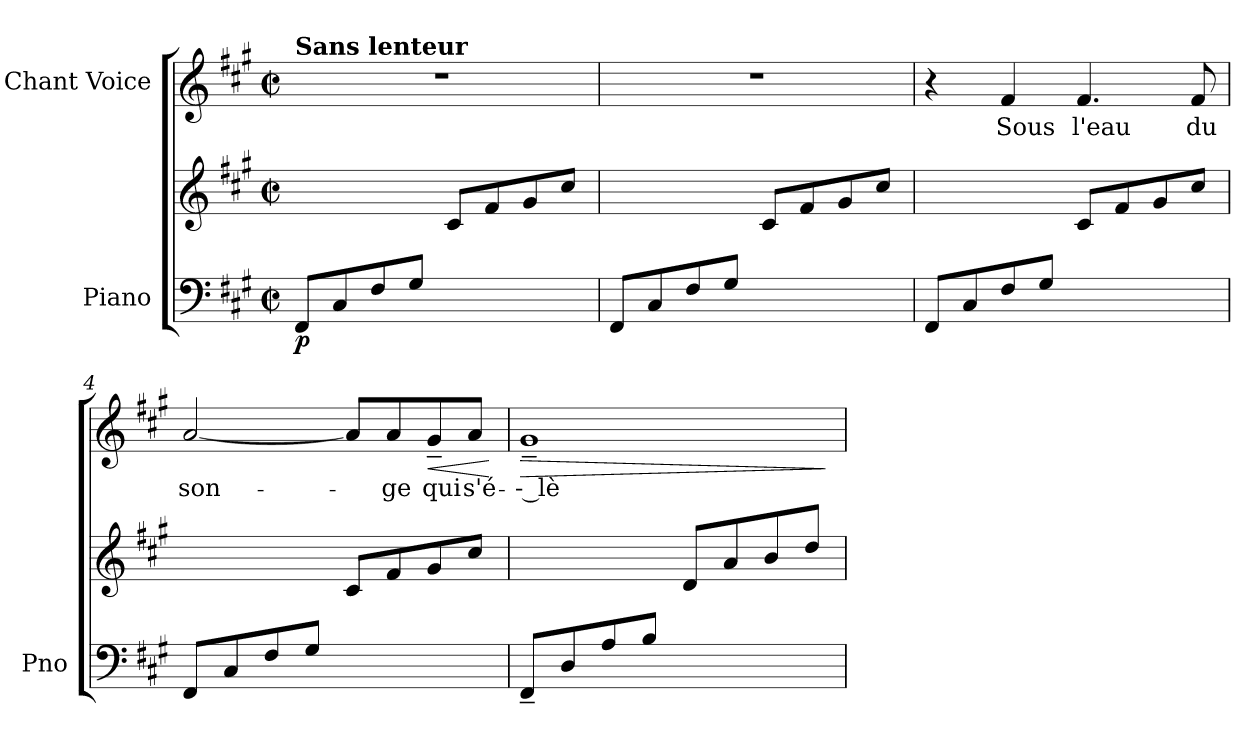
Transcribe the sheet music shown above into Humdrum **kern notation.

**kern	**kern	**dynam	**kern	**text	**dynam
*part2	*part2	*part2	*part1	*part1	*part1
*staff3	*staff2	*staff2/3	*staff1	*staff1	*staff1
*I"Piano	*	*	*I"Chant Voice	*	*
*I'Pno	*	*	*	*	*
*clefF4	*clefG2	*	*clefG2	*	*
*k[f#c#g#]	*k[f#c#g#]	*	*k[f#c#g#]	*	*
*M2/2	*M2/2	*	*M2/2	*	*
*met(c|)	*met(c|)	*	*met(c|)	*	*
=1	=1	=1	=1	=1	=1
*	*^	*	*	*	*
!	!	!	!	!LO:TX:a:B:t=Sans lenteur	!	!
!	!	!	!LO:DY:b=2	!	!	!
(8FF#/L	1ryy	2ryy	p	1r	.	.
8C#/	.	.	.	.	.	.
8F#/	.	.	.	.	.	.
8G#/J	.	.	.	.	.	.
2ryy	.	8c#/L	.	.	.	.
.	.	8f#/	.	.	.	.
.	.	8g#/	.	.	.	.
.	.	8cc#/J)	.	.	.	.
=2	=2	=2	=2	=2	=2	=2
(8FF#/L	1ryy	2ryy	.	1r	.	.
8C#/	.	.	.	.	.	.
8F#/	.	.	.	.	.	.
8G#/J	.	.	.	.	.	.
2ryy	.	8c#/L	.	.	.	.
.	.	8f#/	.	.	.	.
.	.	8g#/	.	.	.	.
.	.	8cc#/J)	.	.	.	.
=3	=3	=3	=3	=3	=3	=3
(8FF#/L	1ryy	2ryy	.	4r	.	.
8C#/	.	.	.	.	.	.
!	!	!	!	!	!	!LO:DY:a
!	!	!	!	!	!	!LO:DY:n=1:a
8F#/	.	.	.	4f#/	Sous	p other-dynamics
8G#/J	.	.	.	.	.	.
2ryy	.	8c#/L	.	4.f#/	l'eau	.
.	.	8f#/	.	.	.	.
.	.	8g#/	.	.	.	.
.	.	8cc#/J)	.	8f#/	du	.
=4	=4	=4	=4	=4	=4	=4
(8FF#/L	1ryy	2ryy	.	[2a/	son-	.
8C#/	.	.	.	.	.	.
8F#/	.	.	.	.	.	.
8G#/J	.	.	.	.	.	.
2ryy	.	8c#/L	.	8a/L]	.	.
.	.	8f#/	.	8a/	-ge	.
!	!	!	!	!	!	!LO:HP:b
.	.	8g#/	.	8g#~>/	qui	<
.	.	8cc#/J)	.	8a/J	s'é-	.
*	*v	*v	*	*	*	*
.	.	.	.	.	[
=5	=5	=5	=5	=5	=5
*	*^	*	*	*	*
!	!	!	!	!	!	!LO:HP:b
(8FF#~/L	1ryy	2ryy	.	1g#~>	-- lè-	>
8D/	.	.	.	.	.	.
8A/	.	.	.	.	.	.
8B/J	.	.	.	.	.	.
2ryy	.	8d/L	.	.	.	.
.	.	8a/	.	.	.	.
.	.	8b/	.	.	.	.
.	.	8dd/J)	.	.	.	.
*	*v	*v	*	*	*	*
.	.	.	.	.	]
=	=	=	=	=	=
*-	*-	*-	*-	*-	*-
